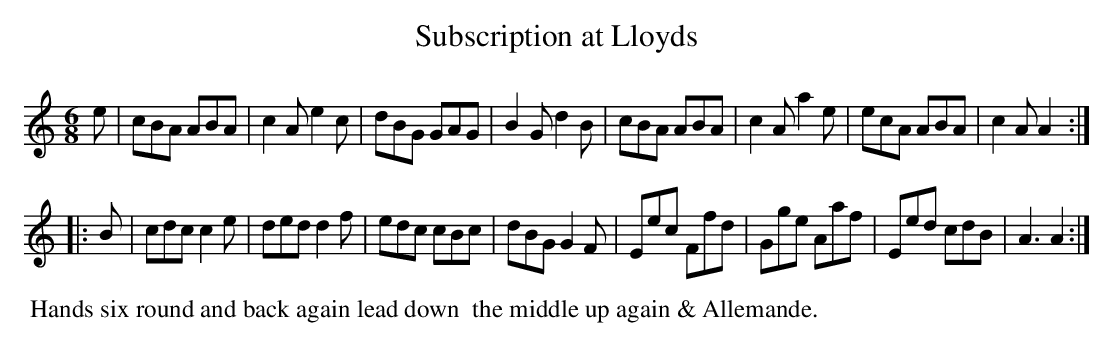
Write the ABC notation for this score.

X:1
T: Subscription at Lloyds
M: 6/8
L: 1/8
K: Am
e |\
cBA ABA | c2A e2c | dBG GAG | B2G d2B |\
cBA ABA | c2A a2e | ecA ABA | c2A A2 :|
|: B |\
cdc c2e | ded d2f | edc cBc | dBG G2F |\
Eec Ffd | Gge Aaf | Eed cdB | A3 A2 :|
